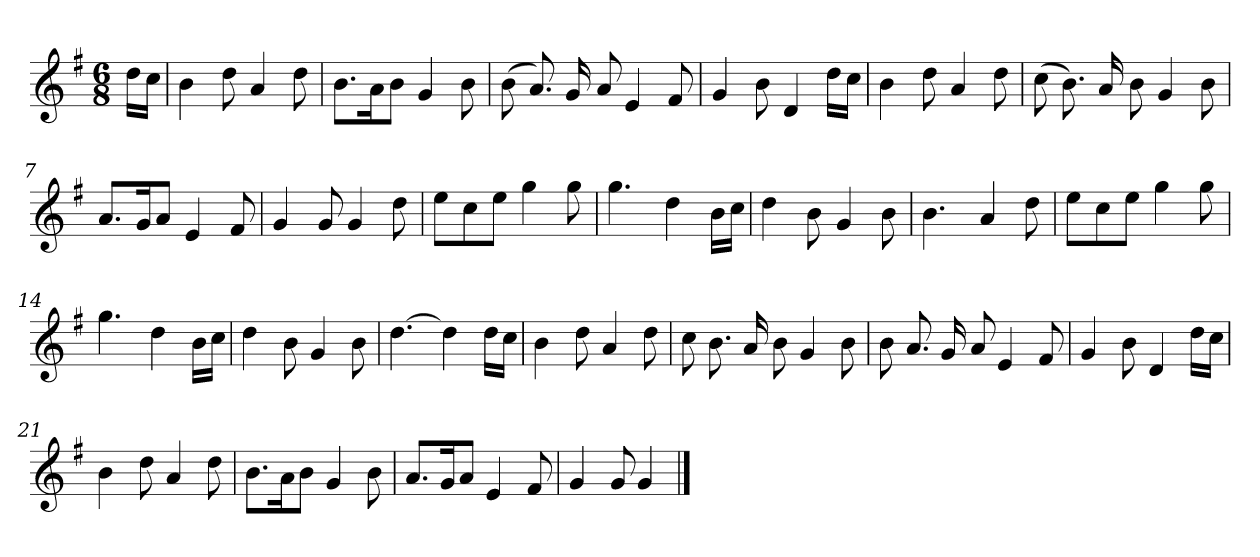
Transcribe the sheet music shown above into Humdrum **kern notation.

**kern
*part1
*staff1
*clefG2
*k[f#]
*G:
*M6/8
*MM120
=
16dd\LL
16cc\JJ
=1
4b
8dd
4a
8dd
=2
8.b\L
16a\K
8b\J
4g
8b
=3
(8b
8.a)
16g
8a
4e
8f#
=4
4g
8b
4d
16dd\LL
16cc\JJ
=5
4b
8dd
4a
8dd
=6
(8cc
8.b)
16a
8b
4g
8b
=7
8.a/L
16g/K
8a/J
4e
8f#
=8
4g
8g
4g
8dd
=9
8ee\L
8cc\
8ee\J
4gg
8gg
=10
4.gg
4dd
16b\LL
16cc\JJ
=11
4dd
8b
4g
8b
=12
4.b
4a
8dd
=13
8ee\L
8cc\
8ee\J
4gg
8gg
=14
4.gg
4dd
16b\LL
16cc\JJ
=15
4dd
8b
4g
8b
=16
[4.dd
4dd]
16dd\LL
16cc\JJ
=17
4b
8dd
4a
8dd
=18
8cc
8.b
16a
8b
4g
8b
=19
8b
8.a
16g
8a
4e
8f#
=20
4g
8b
4d
16dd\LL
16cc\JJ
=21
4b
8dd
4a
8dd
=22
8.b\L
16a\K
8b\J
4g
8b
=23
8.a/L
16g/K
8a/J
4e
8f#
=24
4g
8g
4g
==
*-
